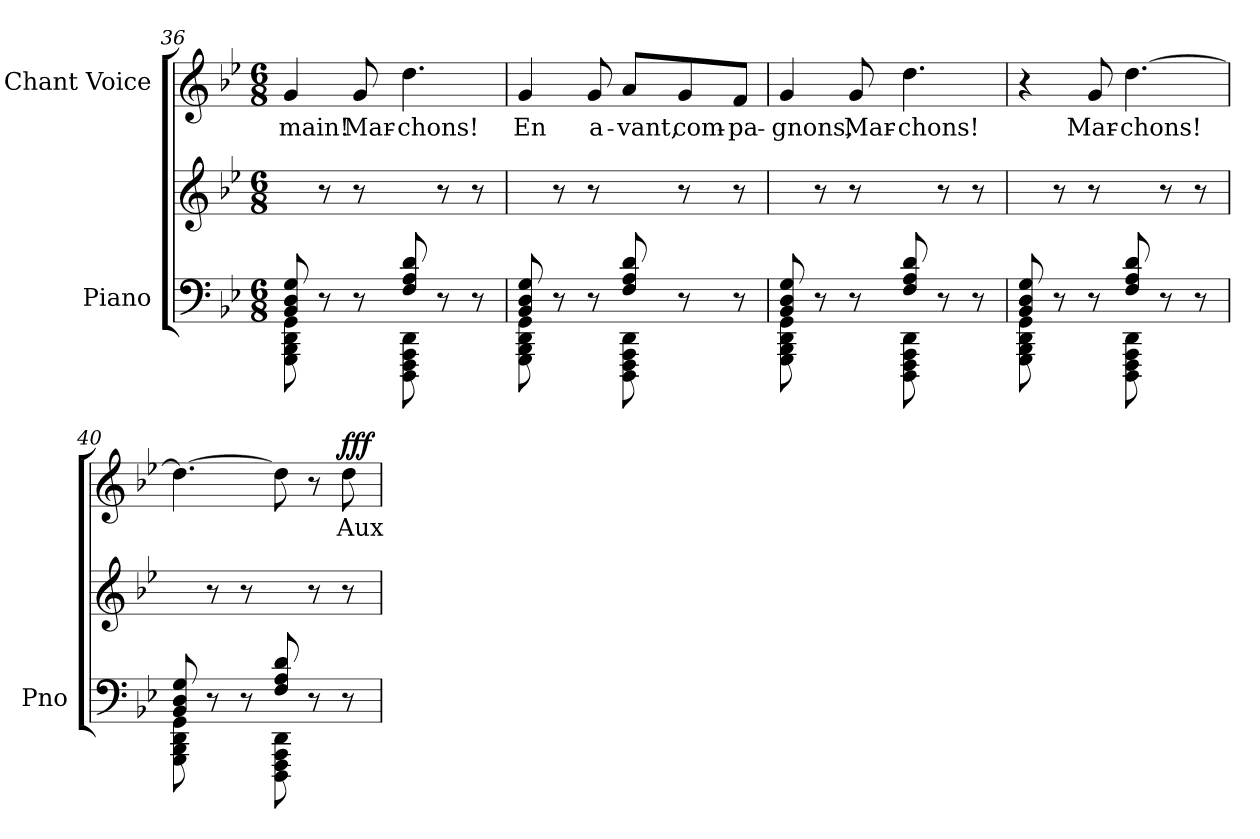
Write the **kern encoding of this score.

**kern	**kern	**kern	**text	**dynam
*part2	*part2	*part1	*part1	*part1
*staff3	*staff2	*staff1	*staff1	*staff1
*I"Piano	*	*I"Chant Voice	*	*
*I'Pno	*	*	*	*
*clefF4	*clefG2	*clefG2	*	*
*k[b-e-]	*k[b-e-]	*k[b-e-]	*	*
*M6/8	*M6/8	*M6/8	*	*
=36	=36	=36	=36	=36
*^	*	*	*	*
8BB-/ 8D/ 8G/	8GGG\ 8BBB-\ 8DD\ 8GG\	8ryy	4g/	-main!	.
4ryy	8r	8r	.	.	.
.	8r	8r	8g/	Mar-	.
8F/ 8A/ 8d/	8DDD\ 8FFF\ 8AAA\ 8DD\	8ryy	4.dd\	-chons!	.
4ryy	8r	8r	.	.	.
.	8r	8r	.	.	.
=37	=37	=37	=37	=37	=37
8BB-/ 8D/ 8G/	8GGG\ 8BBB-\ 8DD\ 8GG\	8ryy	4g/	En	.
4ryy	8r	8r	.	.	.
.	8r	8r	8g/	a-	.
8F/ 8A/ 8d/	8DDD\ 8FFF\ 8AAA\ 8DD\	8ryy	8a/L	-vant,	.
4ryy	8r	8r	8g/	com-	.
.	8r	8r	8f/J	-pa-	.
=38	=38	=38	=38	=38	=38
8BB-/ 8D/ 8G/	8GGG\ 8BBB-\ 8DD\ 8GG\	8ryy	4g/	-gnons,	.
4ryy	8r	8r	.	.	.
.	8r	8r	8g/	Mar-	.
8F/ 8A/ 8d/	8DDD\ 8FFF\ 8AAA\ 8DD\	8ryy	4.dd\	-chons!	.
4ryy	8r	8r	.	.	.
.	8r	8r	.	.	.
=39	=39	=39	=39	=39	=39
8BB-/ 8D/ 8G/	8GGG\ 8BBB-\ 8DD\ 8GG\	8ryy	4r	.	.
4ryy	8r	8r	.	.	.
.	8r	8r	8g/	Mar-	.
8F/ 8A/ 8d/	8DDD\ 8FFF\ 8AAA\ 8DD\	8ryy	[4.dd\	-chons!	.
4ryy	8r	8r	.	.	.
.	8r	8r	.	.	.
=40	=40	=40	=40	=40	=40
8BB-/ 8D/ 8G/	8GGG\ 8BBB-\ 8DD\ 8GG\	8ryy	4.dd\_	.	.
4ryy	8r	8r	.	.	.
.	8r	8r	.	.	.
8F/ 8A/ 8d/	8DDD\ 8FFF\ 8AAA\ 8DD\	8ryy	8dd\]	.	.
4ryy	8r	8r	8r	.	.
!	!	!	!	!	!LO:DY:a
.	8r	8r	8dd\	Aux	fff
*v	*v	*	*	*	*
=	=	=	=	=
*-	*-	*-	*-	*-
